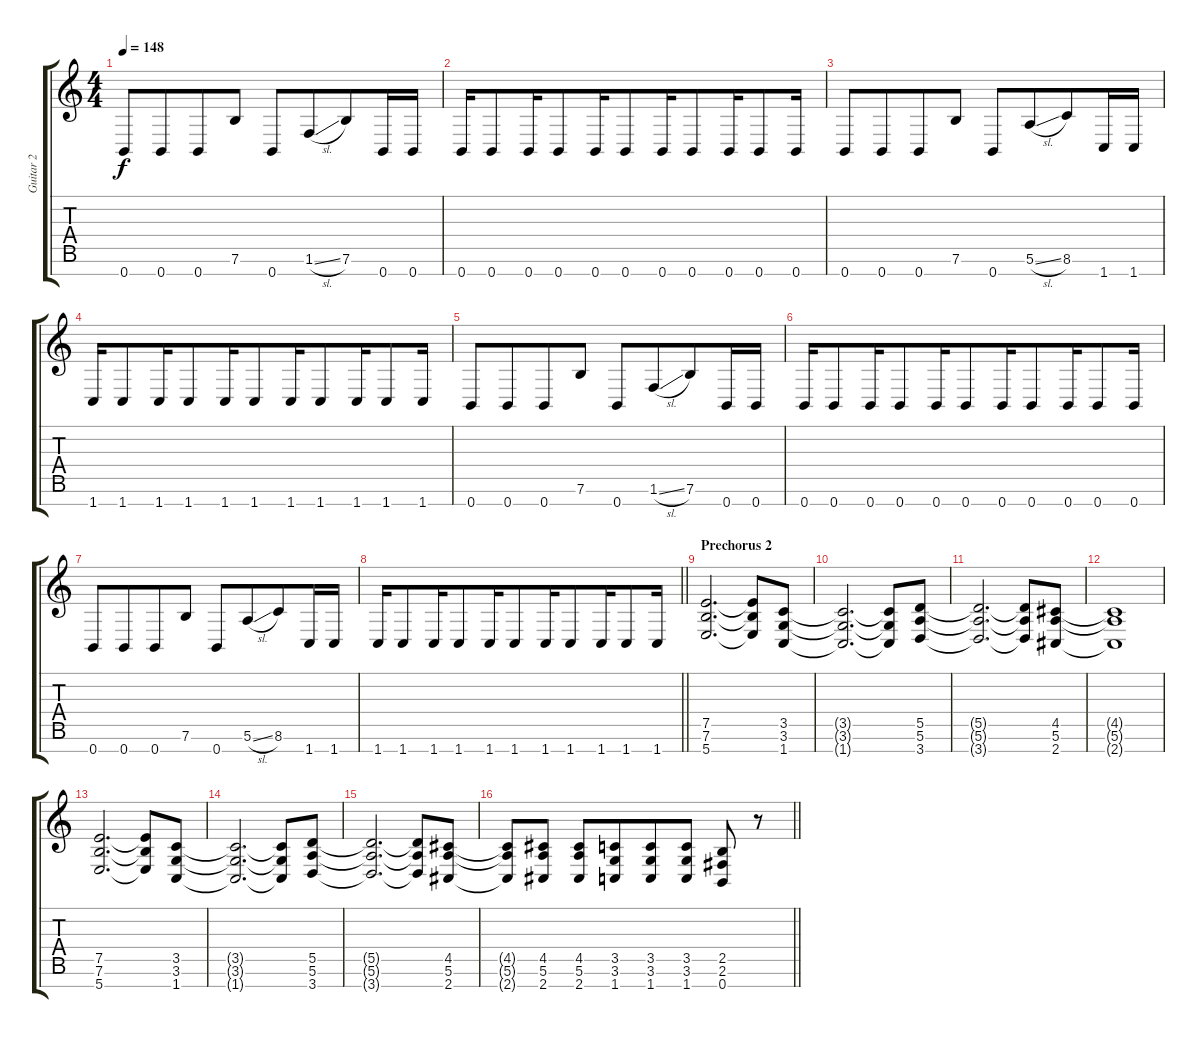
\track ("Guitar 2" "Guitar 2") {instrument distortionguitar}
\staff {score tabs}
\tuning (E4 B3 G3 D3 A2 E2 B1) {hide}
\ts (4 4)
\tempo 148
\clef g2
\ks c
0.7.8{dy f} 0.7.8{beam merge} 0.7.8 7.6.8 0.7.8{beam merge} 1.6{sl}.8{beam merge} 7.6.8 0.7.16 0.7.16 |
0.7.16{beam merge} 0.7.8{beam merge} 0.7.16{beam merge} 0.7.8 0.7.16 0.7.8{beam merge} 0.7.16{beam merge} 0.7.8{beam merge} 0.7.16 0.7.8 0.7.16 |
0.7.8 0.7.8{beam merge} 0.7.8 7.6.8 0.7.8{beam merge} 5.6{sl}.8{beam merge} 8.6.8 1.7.16 1.7.16 |
1.7.16{beam merge} 1.7.8{beam merge} 1.7.16{beam merge} 1.7.8 1.7.16 1.7.8{beam merge} 1.7.16{beam merge} 1.7.8{beam merge} 1.7.16 1.7.8 1.7.16 |
0.7.8 0.7.8{beam merge} 0.7.8 7.6.8 0.7.8{beam merge} 1.6{sl}.8{beam merge} 7.6.8 0.7.16 0.7.16 |
0.7.16{beam merge} 0.7.8{beam merge} 0.7.16{beam merge} 0.7.8 0.7.16 0.7.8{beam merge} 0.7.16{beam merge} 0.7.8{beam merge} 0.7.16 0.7.8 0.7.16 |
0.7.8 0.7.8{beam merge} 0.7.8 7.6.8 0.7.8{beam merge} 5.6{sl}.8{beam merge} 8.6.8 1.7.16 1.7.16 |
\barLineRight lightlight
1.7.16{beam merge} 1.7.8{beam merge} 1.7.16{beam merge} 1.7.8 1.7.16 1.7.8{beam merge} 1.7.16{beam merge} 1.7.8{beam merge} 1.7.16{beam merge} 1.7.8 1.7.16 |
\section ("" "Prechorus 2")
(7.5 7.6 5.7).2{d} (7.5{t} 7.6{t} 5.7{t}).8 (3.5 3.6 1.7).8 |
(3.5{t} 3.6{t} 1.7{t}).2{d} (3.5{t} 3.6{t} 1.7{t}).8 (5.5 5.6 3.7).8 |
(5.5{t} 5.6{t} 3.7{t}).2{d} (5.5{t} 5.6{t} 3.7{t}).8 (4.5 5.6 2.7).8 |
(4.5{t} 5.6{t} 2.7{t}).1 |
(7.5 7.6 5.7).2{d} (7.5{t} 7.6{t} 5.7{t}).8 (3.5 3.6 1.7).8 |
(3.5{t} 3.6{t} 1.7{t}).2{d} (3.5{t} 3.6{t} 1.7{t}).8 (5.5 5.6 3.7).8 |
(5.5{t} 5.6{t} 3.7{t}).2{d} (5.5{t} 5.6{t} 3.7{t}).8 (4.5 5.6 2.7).8 |
\barLineRight lightlight
(4.5{t} 5.6{t} 2.7{t}).8{beam merge} (4.5 5.6 2.7).8 (4.5 5.6 2.7).8 (3.5 3.6 1.7).8{beam merge} (3.5 3.6 1.7).8 (3.5 3.6 1.7).8 (2.5 2.6 0.7).8 r.8
